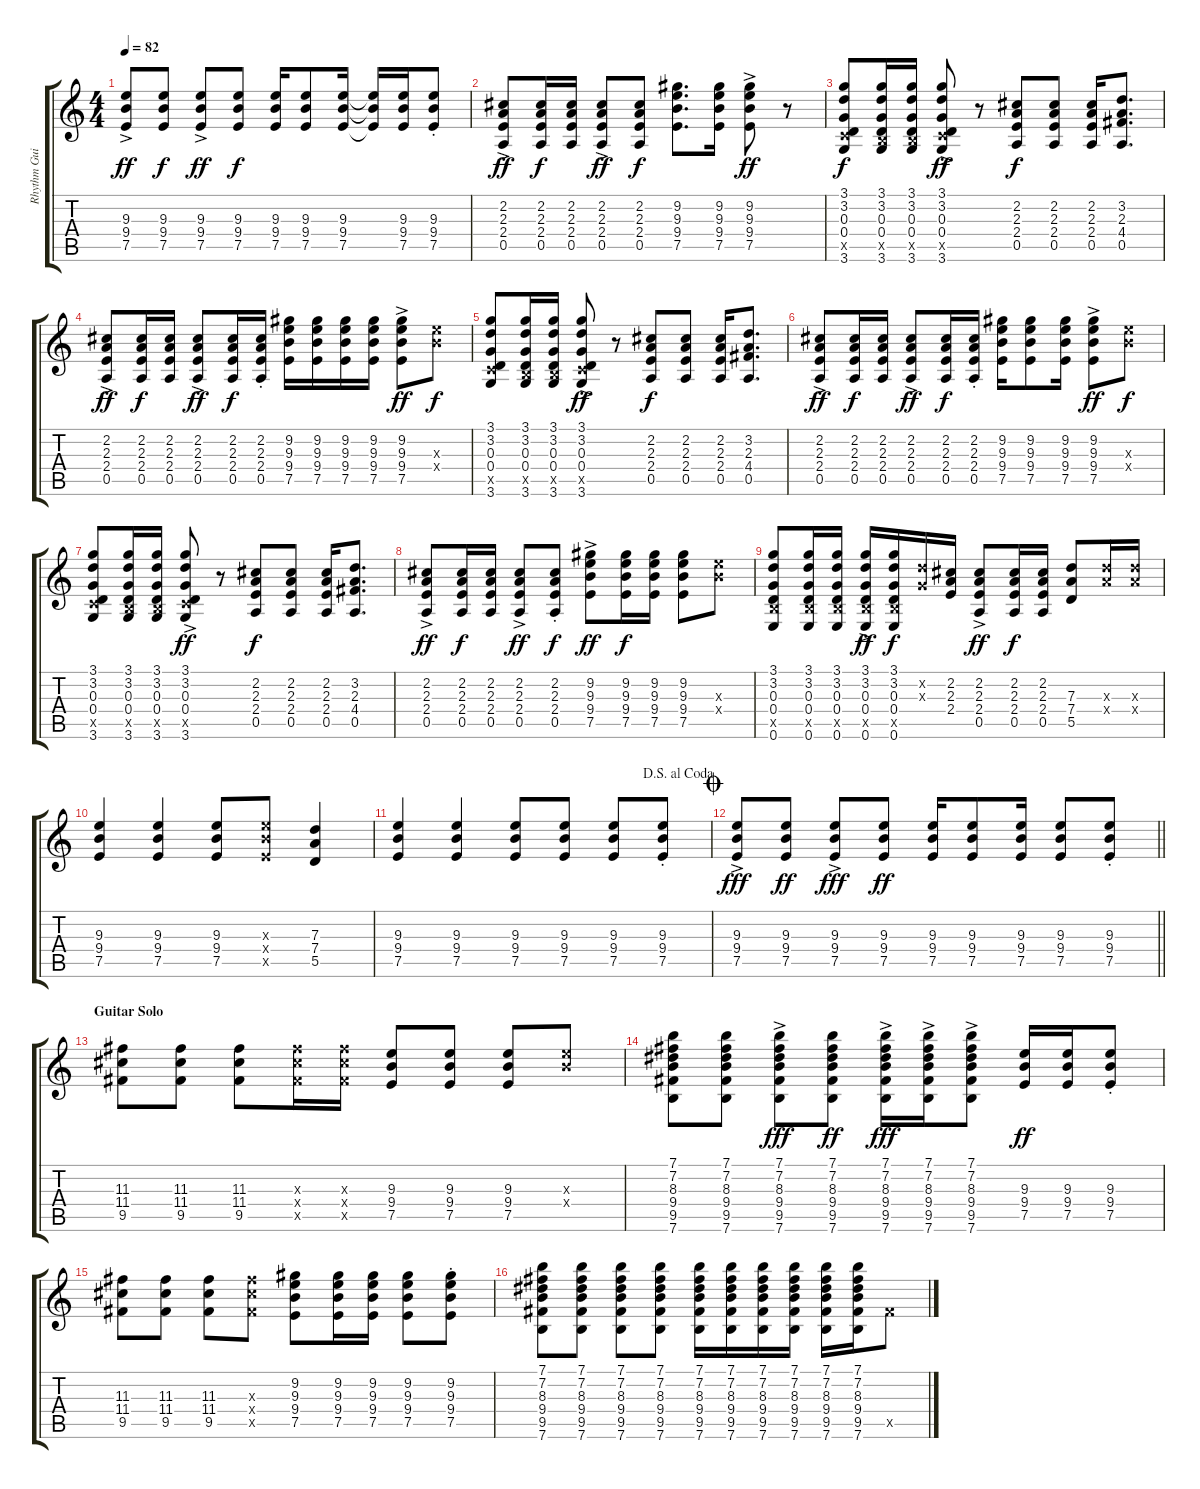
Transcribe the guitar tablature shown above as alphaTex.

\track ("Rhythm Guitar" "Rhythm Gui") {instrument acousticguitarsteel}
\staff {score tabs}
\tuning (E4 B3 G3 D3 A2 E2) {hide}
\ts (4 4)
\tempo 82
\clef g2
\ks c
(9.3{ac} 9.4{ac} 7.5{ac}).8{dy ff} (9.3 9.4 7.5).8{dy f} (9.3{ac} 9.4{ac} 7.5{ac}).8{dy ff} (9.3 9.4 7.5).8{dy f} (9.3 9.4 7.5).16 (9.3 9.4 7.5).8 (9.3 9.4 7.5).16 (9.3{t} 9.4{t} 7.5{t}).16 (9.3 9.4 7.5).16 (9.3{st} 9.4{st} 7.5{st}).8 |
(2.2{ac} 2.3{ac} 2.4{ac} 0.5{ac}).8{dy ff} (2.2 2.3 2.4 0.5).16{dy f} (2.2 2.3 2.4 0.5).16 (2.2{ac} 2.3{ac} 2.4{ac} 0.5{ac}).8{dy ff} (2.2 2.3 2.4 0.5).8{dy f} (9.2 9.3 9.4 7.5).8{d} (9.2 9.3 9.4 7.5).16 (9.2{ac} 9.3{ac} 9.4{ac} 7.5{ac}).8{dy ff} r.8 |
(3.1 3.2 0.3 0.4 3.5{x} 3.6).8{dy f} (3.1 3.2 0.3 0.4 2.5{x} 3.6).16 (3.1 3.2 0.3 0.4 2.5{x} 3.6).16 (3.1{ac} 3.2{ac} 0.3{ac} 0.4{ac} 3.5{ac x} 3.6{ac}).8{dy ff} r.8 (2.2 2.3 2.4 0.5).8{dy f} (2.2 2.3 2.4 0.5).8 (2.2 2.3 2.4 0.5).16 (3.2 2.3 4.4 0.5).8{d} |
(2.2{ac} 2.3{ac} 2.4{ac} 0.5{ac}).8{dy ff} (2.2 2.3 2.4 0.5).16{dy f} (2.2 2.3 2.4 0.5).16 (2.2{ac} 2.3{ac} 2.4{ac} 0.5{ac}).8{dy ff} (2.2 2.3 2.4 0.5).16{dy f} (2.2{st} 2.3{st} 2.4{st} 0.5{st}).16 (9.2 9.3 9.4 7.5).16 (9.2 9.3 9.4 7.5).16 (9.2 9.3 9.4 7.5).16 (9.2 9.3 9.4 7.5).16 (9.2{ac} 9.3{ac} 9.4{ac} 7.5{ac}).8{dy ff} (9.3{x} 9.4{x}).8{dy f} |
(3.1 3.2 0.3 0.4 3.5{x} 3.6).8 (3.1 3.2 0.3 0.4 2.5{x} 3.6).16 (3.1 3.2 0.3 0.4 2.5{x} 3.6).16 (3.1{ac} 3.2{ac} 0.3{ac} 0.4{ac} 3.5{ac x} 3.6{ac}).8{dy ff} r.8 (2.2 2.3 2.4 0.5).8{dy f} (2.2 2.3 2.4 0.5).8 (2.2 2.3 2.4 0.5).16 (3.2 2.3 4.4 0.5).8{d} |
(2.2{ac} 2.3{ac} 2.4{ac} 0.5{ac}).8{dy ff} (2.2 2.3 2.4 0.5).16{dy f} (2.2 2.3 2.4 0.5).16 (2.2{ac} 2.3{ac} 2.4{ac} 0.5{ac}).8{dy ff} (2.2 2.3 2.4 0.5).16{dy f} (2.2{st} 2.3{st} 2.4{st} 0.5{st}).16 (9.2 9.3 9.4 7.5).16 (9.2 9.3 9.4 7.5).8 (9.2 9.3 9.4 7.5).16 (9.2{ac} 9.3{ac} 9.4{ac} 7.5{ac}).8{dy ff} (9.3{x} 9.4{x}).8{dy f} |
(3.1 3.2 0.3 0.4 3.5{x} 3.6).8 (3.1 3.2 0.3 0.4 2.5{x} 3.6).16 (3.1 3.2 0.3 0.4 2.5{x} 3.6).16 (3.1{ac} 3.2{ac} 0.3{ac} 0.4{ac} 3.5{ac x} 3.6{ac}).8{dy ff} r.8 (2.2 2.3 2.4 0.5).8{dy f} (2.2 2.3 2.4 0.5).8 (2.2 2.3 2.4 0.5).16 (3.2 2.3 4.4 0.5).8{d} |
(2.2{ac} 2.3{ac} 2.4{ac} 0.5{ac}).8{dy ff} (2.2 2.3 2.4 0.5).16{dy f} (2.2 2.3 2.4 0.5).16 (2.2{ac} 2.3{ac} 2.4{ac} 0.5{ac}).8{dy ff} (2.2{st} 2.3{st} 2.4{st} 0.5{st}).8{dy f} (9.2{ac} 9.3{ac} 9.4{ac} 7.5{ac}).8{dy ff} (9.2 9.3 9.4 7.5).16{dy f} (9.2 9.3 9.4 7.5).16 (9.2 9.3 9.4 7.5).8 (9.3{x} 9.4{x}).8 |
(3.1 3.2 0.3 0.4 2.5{x} 0.6).8 (3.1 3.2 0.3 0.4 2.5{x} 0.6).16 (3.1 3.2 0.3 0.4 2.5{x} 0.6).16 (3.1{ac} 3.2{ac} 0.3{ac} 0.4{ac} 2.5{ac x} 0.6{ac}).16{dy ff} (3.1 3.2 0.3 0.4 2.5{x} 0.6).16{dy f} (3.2{x} 0.3{x}).16 (2.2 2.3 2.4).16 (2.2{ac} 2.3{ac} 2.4{ac} 0.5{ac}).8{dy ff} (2.2 2.3 2.4 0.5).16{dy f} (2.2 2.3 2.4 0.5).16 (7.3 7.4 5.5).8 (7.3{x} 7.4{x}).16 (7.3{x} 7.4{x}).16 |
(9.3 9.4 7.5).4 (9.3 9.4 7.5).4 (9.3 9.4 7.5).8 (9.3{x} 9.4{x} 7.5{x}).8 (7.3 7.4 5.5).4 |
\jump dalsegnoalcoda
(9.3 9.4 7.5).4 (9.3 9.4 7.5).4 (9.3 9.4 7.5).8 (9.3 9.4 7.5).8 (9.3 9.4 7.5).8 (9.3{st} 9.4{st} 7.5{st}).8 |
\jump coda
\barLineRight lightlight
(9.3{ac} 9.4{ac} 7.5{ac}).8{dy fff} (9.3 9.4 7.5).8{dy ff} (9.3{ac} 9.4{ac} 7.5{ac}).8{dy fff} (9.3 9.4 7.5).8{dy ff} (9.3 9.4 7.5).16 (9.3 9.4 7.5).8 (9.3 9.4 7.5).16 (9.3 9.4 7.5).8 (9.3{st} 9.4{st} 7.5{st}).8 |
\section ("" "Guitar Solo")
(11.3 11.4 9.5).8 (11.3 11.4 9.5).8 (11.3 11.4 9.5).8 (11.3{x} 11.4{x} 9.5{x}).16 (11.3{x} 11.4{x} 9.5{x}).16 (9.3 9.4 7.5).8 (9.3 9.4 7.5).8 (9.3 9.4 7.5).8 (9.3{x} 9.4{x}).8 |
(7.1 7.2 8.3 9.4 9.5 7.6).8 (7.1 7.2 8.3 9.4 9.5 7.6).8 (7.1{ac} 7.2{ac} 8.3{ac} 9.4{ac} 9.5{ac} 7.6{ac}).8{dy fff} (7.1 7.2 8.3 9.4 9.5 7.6).8{dy ff} (7.1{ac} 7.2{ac} 8.3{ac} 9.4{ac} 9.5{ac} 7.6{ac}).16{dy fff} (7.1{ac} 7.2{ac} 8.3{ac} 9.4{ac} 9.5{ac} 7.6{ac}).16 (7.1{ac} 7.2{ac} 8.3{ac} 9.4{ac} 9.5{ac} 7.6{ac}).8 (9.3 9.4 7.5).16{dy ff} (9.3 9.4 7.5).16 (9.3{st} 9.4{st} 7.5{st}).8 |
(11.3 11.4 9.5).8 (11.3 11.4 9.5).8 (11.3 11.4 9.5).8 (11.3{x} 11.4{x} 9.5{x}).8 (9.2 9.3 9.4 7.5).8 (9.2 9.3 9.4 7.5).16 (9.2 9.3 9.4 7.5).16 (9.2 9.3 9.4 7.5).8 (9.2{st} 9.3{st} 9.4{st} 7.5{st}).8 |
(7.1 7.2 8.3 9.4 9.5 7.6).8 (7.1 7.2 8.3 9.4 9.5 7.6).8 (7.1 7.2 8.3 9.4 9.5 7.6).8 (7.1 7.2 8.3 9.4 9.5 7.6).8 (7.1 7.2 8.3 9.4 9.5 7.6).16 (7.1 7.2 8.3 9.4 9.5 7.6).16 (7.1 7.2 8.3 9.4 9.5 7.6).16 (7.1 7.2 8.3 9.4 9.5 7.6).16 (7.1 7.2 8.3 9.4 9.5 7.6).16 (7.1 7.2 8.3 9.4 9.5 7.6).16 9.5{x}.8
